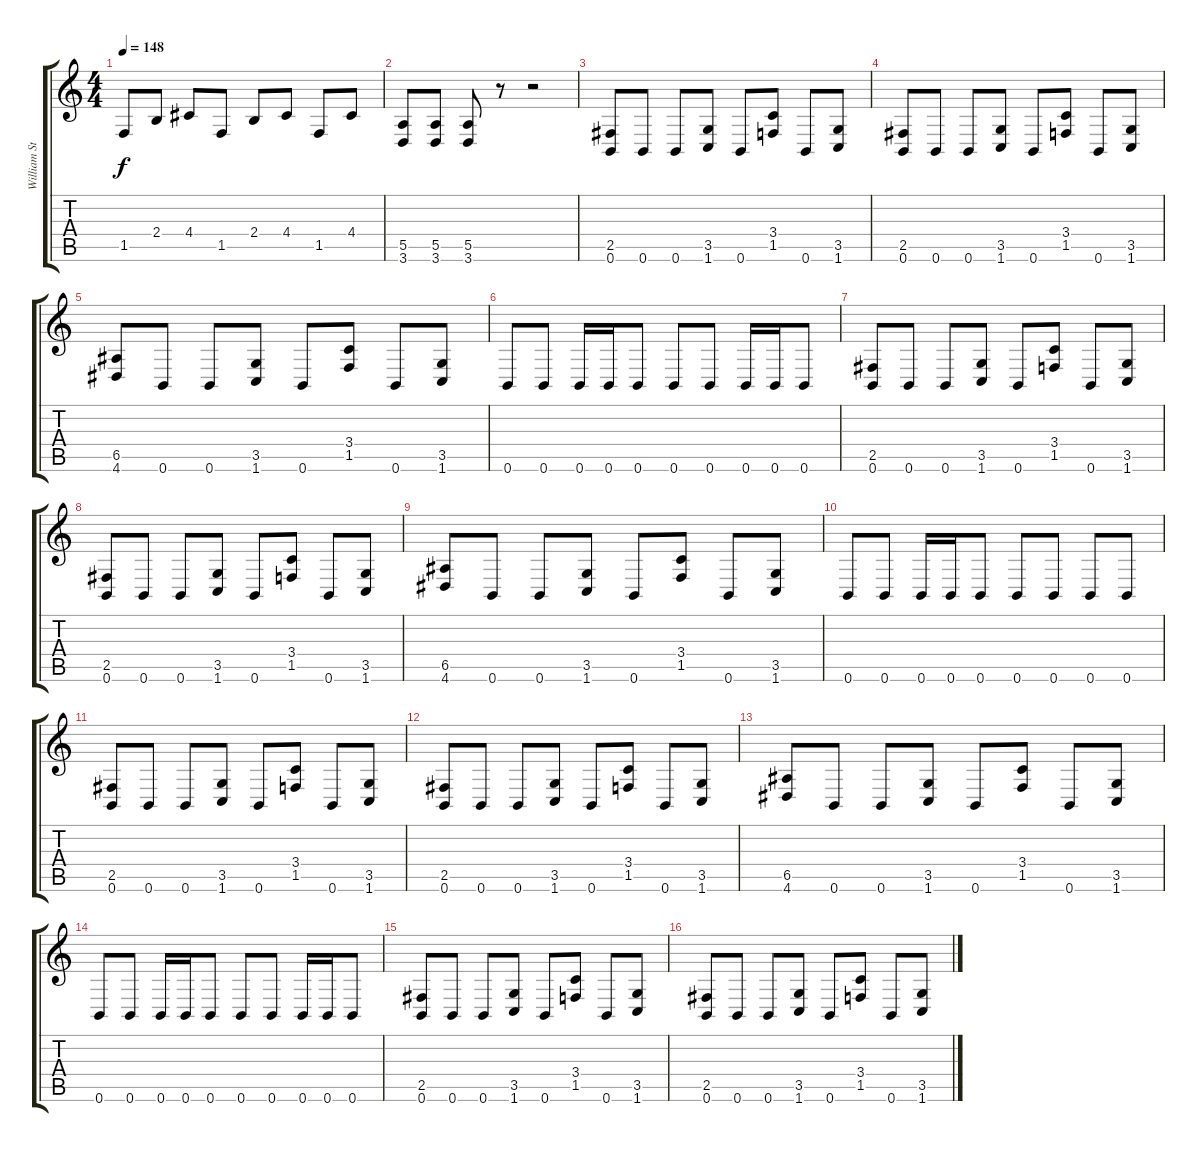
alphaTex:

\track ("William Steer" "William St") {instrument overdrivenguitar}
\staff {score tabs}
\tuning (B3 Gb3 D3 A2 E2 B1) {hide}
\ts (4 4)
\tempo 148
\clef g2
\ks c
1.5.8{dy f} 2.4.8 4.4.8 1.5.8 2.4.8 4.4.8 1.5.8 4.4.8 |
(5.5 3.6).8 (5.5 3.6).8 (5.5 3.6).8 r.8 r.2 |
(2.5 0.6).8 0.6.8 0.6.8 (3.5 1.6).8 0.6.8 (3.4 1.5).8 0.6.8 (3.5 1.6).8 |
(2.5 0.6).8 0.6.8 0.6.8 (3.5 1.6).8 0.6.8 (3.4 1.5).8 0.6.8 (3.5 1.6).8 |
(6.5 4.6).8 0.6.8 0.6.8 (3.5 1.6).8 0.6.8 (3.4 1.5).8 0.6.8 (3.5 1.6).8 |
0.6.8 0.6.8 0.6.16 0.6.16 0.6.8 0.6.8 0.6.8 0.6.16 0.6.16 0.6.8 |
(2.5 0.6).8 0.6.8 0.6.8 (3.5 1.6).8 0.6.8 (3.4 1.5).8 0.6.8 (3.5 1.6).8 |
(2.5 0.6).8 0.6.8 0.6.8 (3.5 1.6).8 0.6.8 (3.4 1.5).8 0.6.8 (3.5 1.6).8 |
(6.5 4.6).8 0.6.8 0.6.8 (3.5 1.6).8 0.6.8 (3.4 1.5).8 0.6.8 (3.5 1.6).8 |
0.6.8 0.6.8 0.6.16 0.6.16 0.6.8 0.6.8 0.6.8 0.6.8 0.6.8 |
(2.5 0.6).8 0.6.8 0.6.8 (3.5 1.6).8 0.6.8 (3.4 1.5).8 0.6.8 (3.5 1.6).8 |
(2.5 0.6).8 0.6.8 0.6.8 (3.5 1.6).8 0.6.8 (3.4 1.5).8 0.6.8 (3.5 1.6).8 |
(6.5 4.6).8 0.6.8 0.6.8 (3.5 1.6).8 0.6.8 (3.4 1.5).8 0.6.8 (3.5 1.6).8 |
0.6.8 0.6.8 0.6.16 0.6.16 0.6.8 0.6.8 0.6.8 0.6.16 0.6.16 0.6.8 |
(2.5 0.6).8 0.6.8 0.6.8 (3.5 1.6).8 0.6.8 (3.4 1.5).8 0.6.8 (3.5 1.6).8 |
(2.5 0.6).8 0.6.8 0.6.8 (3.5 1.6).8 0.6.8 (3.4 1.5).8 0.6.8 (3.5 1.6).8
